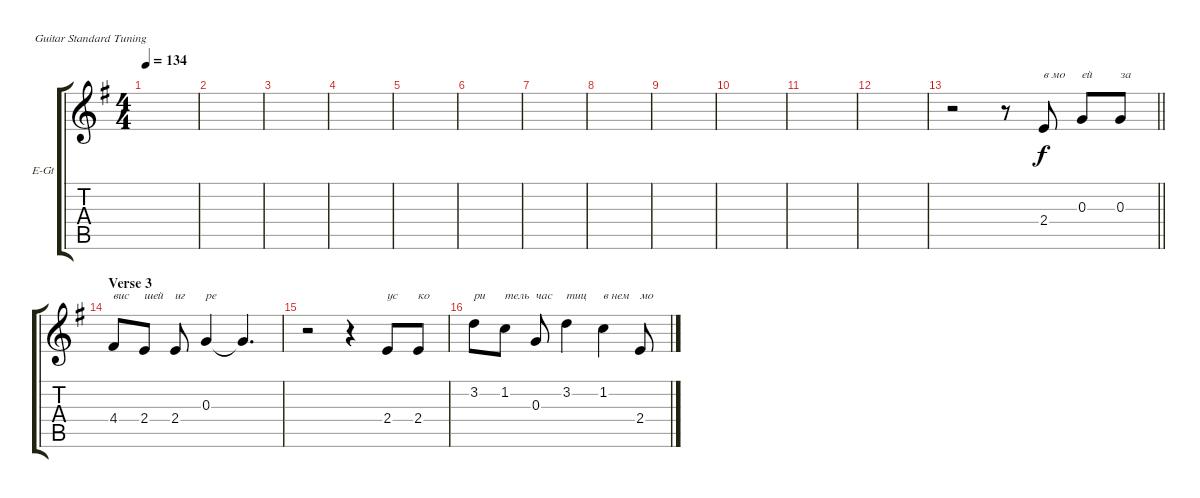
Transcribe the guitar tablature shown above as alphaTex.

\bracketExtendMode groupsimilarinstruments
\firstSystemTrackNameOrientation horizontal
\otherSystemsTrackNameOrientation horizontal
\track ("vocal (Artur Potemkin)" "E-Gt") {instrument electricguitarclean}
\staff {score tabs}
\tuning (E4 B3 G3 D3 A2 E2)
\ts (4 4)
\tempo 134
\clef g2
\scale
0.333333
\ks eminor
|
\scale
0.333333 |
\scale
0.333333 |
\scale
0.333333 |
\scale
0.333333 |
\scale
0.333333 |
\scale
0.333333 |
\scale
0.333333 |
\scale
0.333333 |
\scale
0.333333 |
\scale
0.333333 |
\scale
0.333333 |
\scale
0.333333
\barLineRight lightlight
r.2 r.8 2.4.8{txt "в мо"} 0.3.8{txt "ей"} 0.3.8{txt "за"} |
\section ("" "Verse 3")
\scale
0.333333 4.4.8{txt "вис"} 2.4.8{txt "шей"} 2.4.8{txt "иг"} 0.3.4{txt "ре"} 0.3{t}.4{d} |
\scale
0.333333 r.2 r.4 2.4.8{txt "ус"} 2.4.8{txt "ко"} |
\scale
0.333333 3.2.8{txt "ри"} 1.2.8{txt "тель"} 0.3.8{txt "час"} 3.2.4{txt "тиц"} 1.2.4{txt "в нем"} 2.4.8{txt "мо"}
